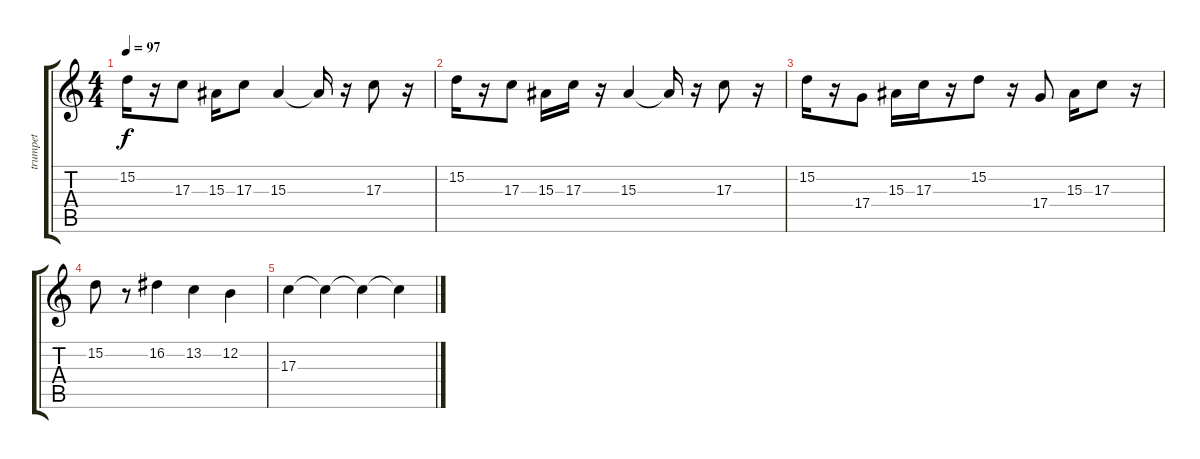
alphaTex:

\track ("trumpet" "trumpet") {instrument trumpet}
\staff {score tabs}
\tuning (E4 B3 G3 D3 A2 E2) {hide}
\ts (4 4)
\tempo 97
\clef g2
\ks c
15.2.16{dy f} r.16 17.3.8 15.3.16 17.3.8 15.3.4 15.3{t}.16 r.16 17.3.8 r.16 |
15.2.16 r.16 17.3.8 15.3.16 17.3.16 r.16 15.3.4 15.3{t}.16 r.16 17.3.8 r.16 |
15.2.16 r.16 17.4.8 15.3.16 17.3.16 r.16 15.2.8 r.16 17.4.8 15.3.16 17.3.8 r.16 |
15.2.8 r.8 16.2.4 13.2.4 12.2.4 |
17.3.4 17.3{t}.4 17.3{t}.4 17.3{t}.4
